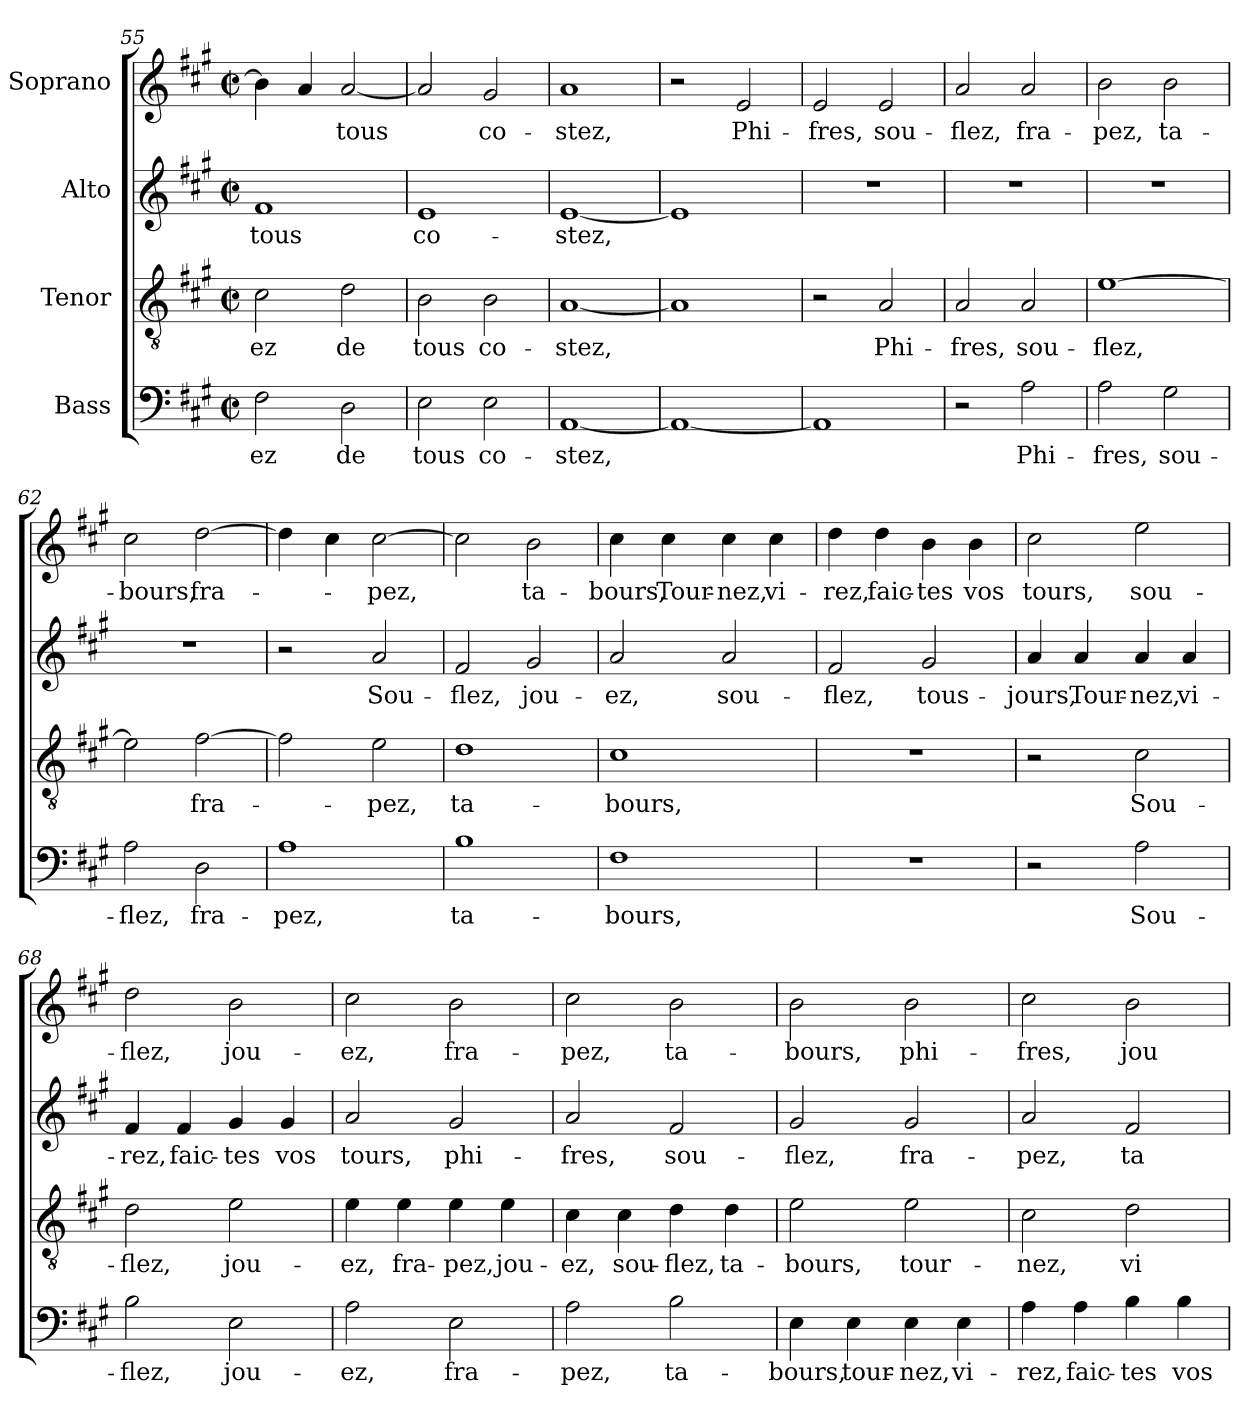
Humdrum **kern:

**kern	**text	**kern	**text	**kern	**text	**kern	**text
*part4	*part4	*part3	*part3	*part2	*part2	*part1	*part1
*staff4	*staff4	*staff3	*staff3	*staff2	*staff2	*staff1	*staff1
*I"Bass	*	*I"Tenor	*	*I"Alto	*	*I"Soprano	*
*clefF4	*	*clefGv2	*	*clefG2	*	*clefG2	*
*k[f#c#g#]	*	*k[f#c#g#]	*	*k[f#c#g#]	*	*k[f#c#g#]	*
*A:	*	*A:	*	*A:	*	*A:	*
*M2/2	*	*M2/2	*	*M2/2	*	*M2/2	*
*met(c|)	*	*met(c|)	*	*met(c|)	*	*met(c|)	*
=55	=55	=55	=55	=55	=55	=55	=55
2F#\	-ez	2c#\	-ez	1f#	tous	4b\]	.
.	.	.	.	.	.	4a/	.
2D\	de	2d\	de	.	.	[2a/	tous
=56	=56	=56	=56	=56	=56	=56	=56
2E\	tous	2B\	tous	1e	co-	2a/]	.
2E\	co-	2B\	co-	.	.	2g#/	co-
!!LO:LB:g=z
=57	=57	=57	=57	=57	=57	=57	=57
[1AA	-stez,	[1A	-stez,	[1e	-stez,	1a	-stez,
=58	=58	=58	=58	=58	=58	=58	=58
1AA_	.	1A]	.	1e]	.	2r	.
.	.	.	.	.	.	2e/	Phi-
=59	=59	=59	=59	=59	=59	=59	=59
1AA]	.	2r	.	1r	.	2e/	-fres,
.	.	2A/	Phi-	.	.	2e/	sou-
=60	=60	=60	=60	=60	=60	=60	=60
2r	.	2A/	-fres,	1r	.	2a/	-flez,
2A\	Phi-	2A/	sou-	.	.	2a/	fra-
=61	=61	=61	=61	=61	=61	=61	=61
2A\	-fres,	[1e	-flez,	1r	.	2b\	-pez,
2G#\	sou-	.	.	.	.	2b\	ta-
=62	=62	=62	=62	=62	=62	=62	=62
2A\	-flez,	2e\]	.	1r	.	2cc#\	-bours,
2D\	fra-	[2f#\	fra-	.	.	[2dd\	fra-
=63	=63	=63	=63	=63	=63	=63	=63
1A	-pez,	2f#\]	.	2r	.	4dd\]	.
.	.	.	.	.	.	4cc#\	.
.	.	2e\	-pez,	2a/	Sou-	[2cc#\	-pez,
=64	=64	=64	=64	=64	=64	=64	=64
1B	ta-	1d	ta-	2f#/	-flez,	2cc#\]	.
.	.	.	.	2g#/	jou-	2b\	ta-
!!LO:PB:g=z
=65	=65	=65	=65	=65	=65	=65	=65
1F#	-bours,	1c#	-bours,	2a/	-ez,	4cc#\	-bours,
.	.	.	.	.	.	4cc#\	Tour-
.	.	.	.	2a/	sou-	4cc#\	-nez,
.	.	.	.	.	.	4cc#\	vi-
=66	=66	=66	=66	=66	=66	=66	=66
1r	.	1r	.	2f#/	-flez,	4dd\	-rez,
.	.	.	.	.	.	4dd\	faic-
.	.	.	.	2g#/	tous-	4b\	-tes
.	.	.	.	.	.	4b\	vos
=67	=67	=67	=67	=67	=67	=67	=67
2r	.	2r	.	4a/	-jours,	2cc#\	tours,
.	.	.	.	4a/	Tour-	.	.
2A\	Sou-	2c#\	Sou-	4a/	-nez,	2ee\	sou-
.	.	.	.	4a/	vi-	.	.
=68	=68	=68	=68	=68	=68	=68	=68
2B\	-flez,	2d\	-flez,	4f#/	-rez,	2dd\	-flez,
.	.	.	.	4f#/	faic-	.	.
2E\	jou-	2e\	jou-	4g#/	-tes	2b\	jou-
.	.	.	.	4g#/	vos	.	.
=69	=69	=69	=69	=69	=69	=69	=69
2A\	-ez,	4e\	-ez,	2a/	tours,	2cc#\	-ez,
.	.	4e\	fra-	.	.	.	.
2E\	fra-	4e\	-pez,	2g#/	phi-	2b\	fra-
.	.	4e\	jou-	.	.	.	.
=70	=70	=70	=70	=70	=70	=70	=70
2A\	-pez,	4c#\	-ez,	2a/	-fres,	2cc#\	-pez,
.	.	4c#\	sou-	.	.	.	.
2B\	ta-	4d\	-flez,	2f#/	sou-	2b\	ta-
.	.	4d\	ta-	.	.	.	.
=71	=71	=71	=71	=71	=71	=71	=71
4E\	-bours,	2e\	-bours,	2g#/	-flez,	2b\	-bours,
4E\	tour-	.	.	.	.	.	.
4E\	-nez,	2e\	tour-	2g#/	fra-	2b\	phi-
4E\	vi-	.	.	.	.	.	.
!!LO:LB:g=z
=72	=72	=72	=72	=72	=72	=72	=72
4A\	-rez,	2c#\	-nez,	2a/	-pez,	2cc#\	-fres,
4A\	faic-	.	.	.	.	.	.
4B\	-tes	2d\	vi-	2f#/	ta-	2b\	jou-
4B\	vos	.	.	.	.	.	.
=	=	=	=	=	=	=	=
*-	*-	*-	*-	*-	*-	*-	*-
